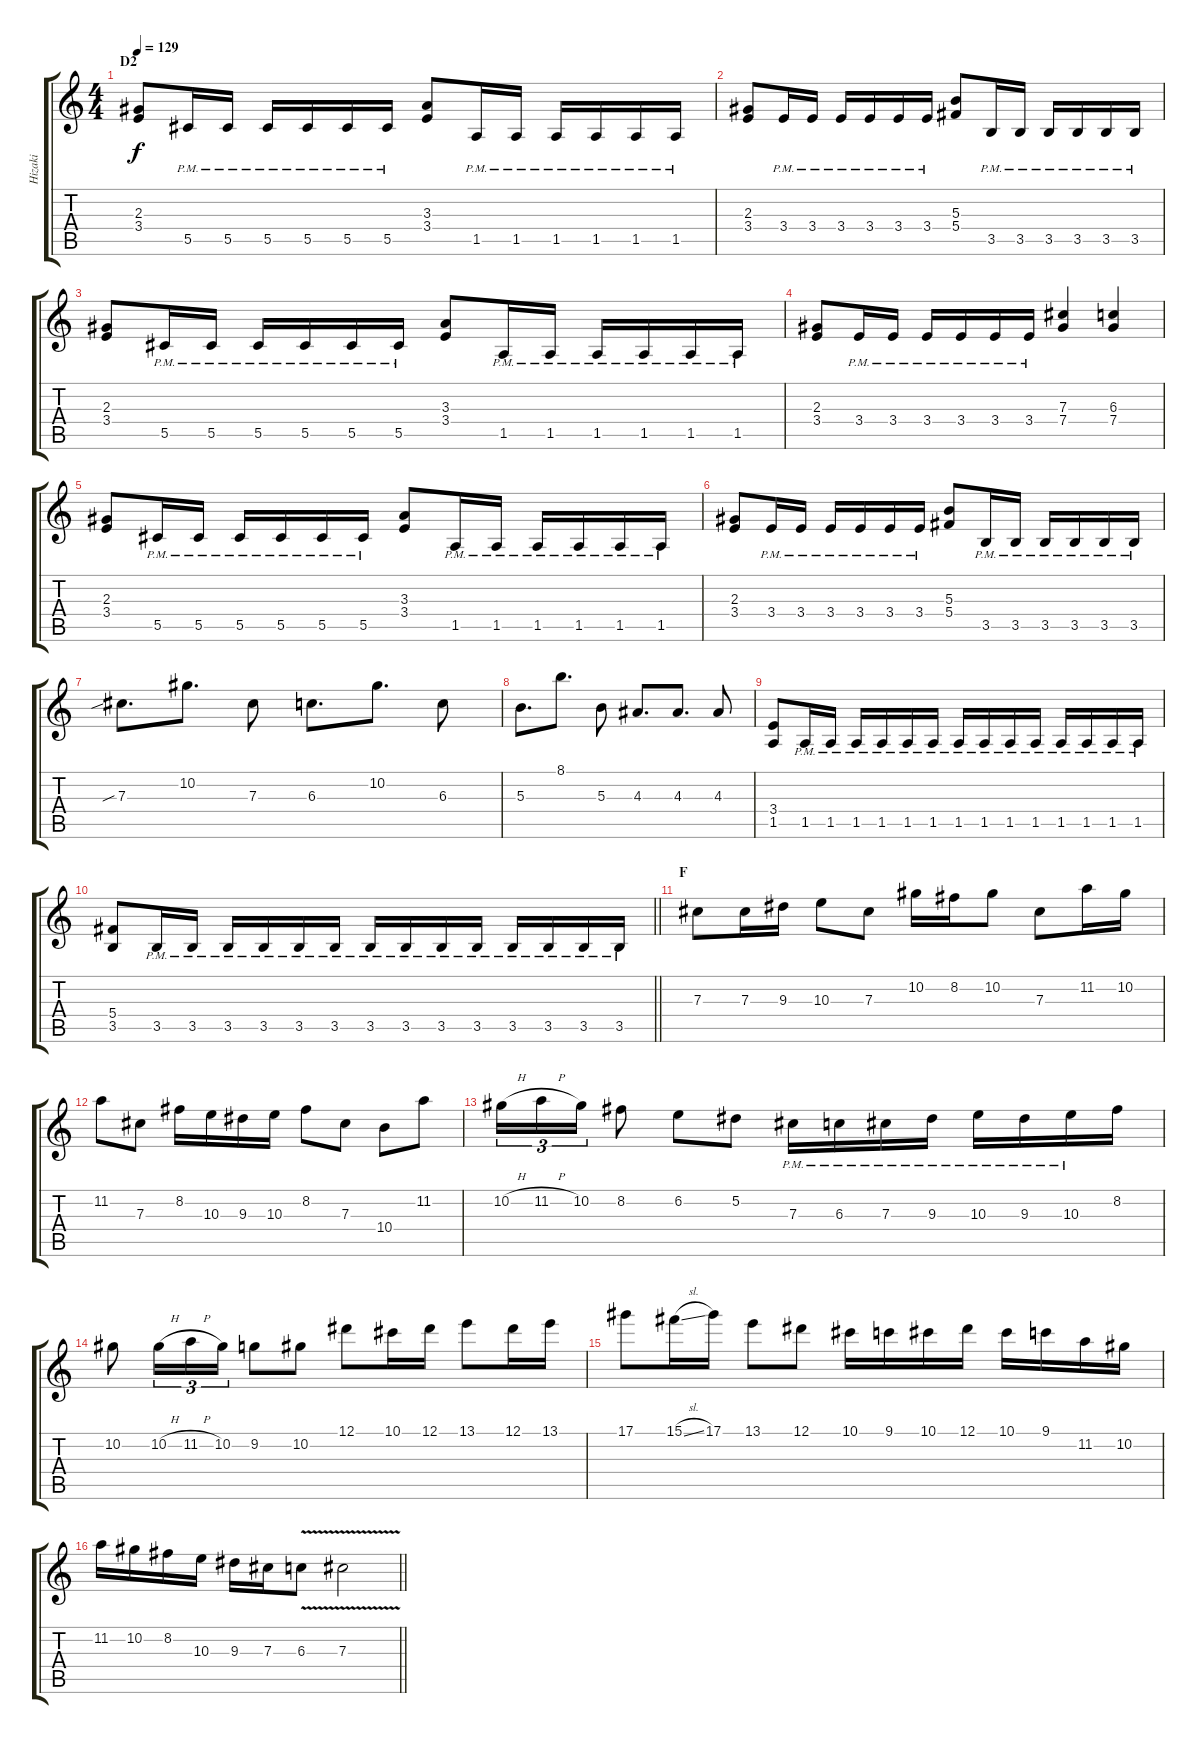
\track ("Hizaki" "Hizaki") {instrument distortionguitar}
\staff {score tabs}
\tuning (Eb4 Bb3 Gb3 Db3 Ab2 Db2) {hide}
\ts (4 4)
\section ("" "D2")
\tempo 129
\clef g2
\ks c
(2.3 3.4).8{dy f} 5.5{pm}.16 5.5{pm}.16 5.5{pm}.16 5.5{pm}.16 5.5{pm}.16 5.5{pm}.16 (3.3 3.4).8 1.5{pm}.16 1.5{pm}.16 1.5{pm}.16 1.5{pm}.16 1.5{pm}.16 1.5{pm}.16 |
(2.3 3.4).8 3.4{pm}.16 3.4{pm}.16 3.4{pm}.16 3.4{pm}.16 3.4{pm}.16 3.4{pm}.16 (5.3 5.4).8 3.5{pm}.16 3.5{pm}.16 3.5{pm}.16 3.5{pm}.16 3.5{pm}.16 3.5{pm}.16 |
(2.3 3.4).8 5.5{pm}.16 5.5{pm}.16 5.5{pm}.16 5.5{pm}.16 5.5{pm}.16 5.5{pm}.16 (3.3 3.4).8 1.5{pm}.16 1.5{pm}.16 1.5{pm}.16 1.5{pm}.16 1.5{pm}.16 1.5{pm}.16 |
(2.3 3.4).8 3.4{pm}.16 3.4{pm}.16 3.4{pm}.16 3.4{pm}.16 3.4{pm}.16 3.4{pm}.16 (7.3 7.4).4 (6.3 7.4).4 |
(2.3 3.4).8 5.5{pm}.16 5.5{pm}.16 5.5{pm}.16 5.5{pm}.16 5.5{pm}.16 5.5{pm}.16 (3.3 3.4).8 1.5{pm}.16 1.5{pm}.16 1.5{pm}.16 1.5{pm}.16 1.5{pm}.16 1.5{pm}.16 |
(2.3 3.4).8 3.4{pm}.16 3.4{pm}.16 3.4{pm}.16 3.4{pm}.16 3.4{pm}.16 3.4{pm}.16 (5.3 5.4).8 3.5{pm}.16 3.5{pm}.16 3.5{pm}.16 3.5{pm}.16 3.5{pm}.16 3.5{pm}.16 |
7.3{sib}.8{d} 10.2.8{d} 7.3.8 6.3.8{d} 10.2.8{d} 6.3.8 |
5.3.8{d} 8.1.8{d} 5.3.8 4.3.8{d} 4.3.8{d} 4.3.8 |
(3.4 1.5).8 1.5{pm}.16 1.5{pm}.16 1.5{pm}.16 1.5{pm}.16 1.5{pm}.16 1.5{pm}.16 1.5{pm}.16 1.5{pm}.16 1.5{pm}.16 1.5{pm}.16 1.5{pm}.16 1.5{pm}.16 1.5{pm}.16 1.5{pm}.16 |
\barLineRight lightlight
(5.4 3.5).8 3.5{pm}.16 3.5{pm}.16 3.5{pm}.16 3.5{pm}.16 3.5{pm}.16 3.5{pm}.16 3.5{pm}.16 3.5{pm}.16 3.5{pm}.16 3.5{pm}.16 3.5{pm}.16 3.5{pm}.16 3.5{pm}.16 3.5{pm}.16 |
\section ("" "F")
7.3.8 7.3.16 9.3.16 10.3.8 7.3.8 10.2.16 8.2.16 10.2.8 7.3.8 11.2.16 10.2.16 |
11.2.8 7.3.8 8.2.16 10.3.16 9.3.16 10.3.16 8.2.8 7.3.8 10.4.8 11.2.8 |
10.2{h}.16{tu (3 2)} 11.2{h}.16{tu (3 2)} 10.2.16{tu (3 2)} 8.2.8 6.2.8 5.2.8 7.3{pm}.16 6.3{pm}.16 7.3{pm}.16 9.3{pm}.16 10.3{pm}.16 9.3{pm}.16 10.3{pm}.16 8.2.16 |
10.2.8 10.2{h}.16{tu (3 2)} 11.2{h}.16{tu (3 2)} 10.2.16{tu (3 2)} 9.2.8 10.2.8 12.1.8 10.1.16 12.1.16 13.1.8 12.1.16 13.1.16 |
17.1.8 15.1{sl}.16 17.1.16 13.1.8 12.1.8 10.1.16 9.1.16 10.1.16 12.1.16 10.1.16 9.1.16 11.2.16 10.2.16 |
\barLineRight lightlight
11.2.16 10.2.16 8.2.16 10.3.16 9.3.16 7.3.16 6.3{v}.8 7.3{v}.2
